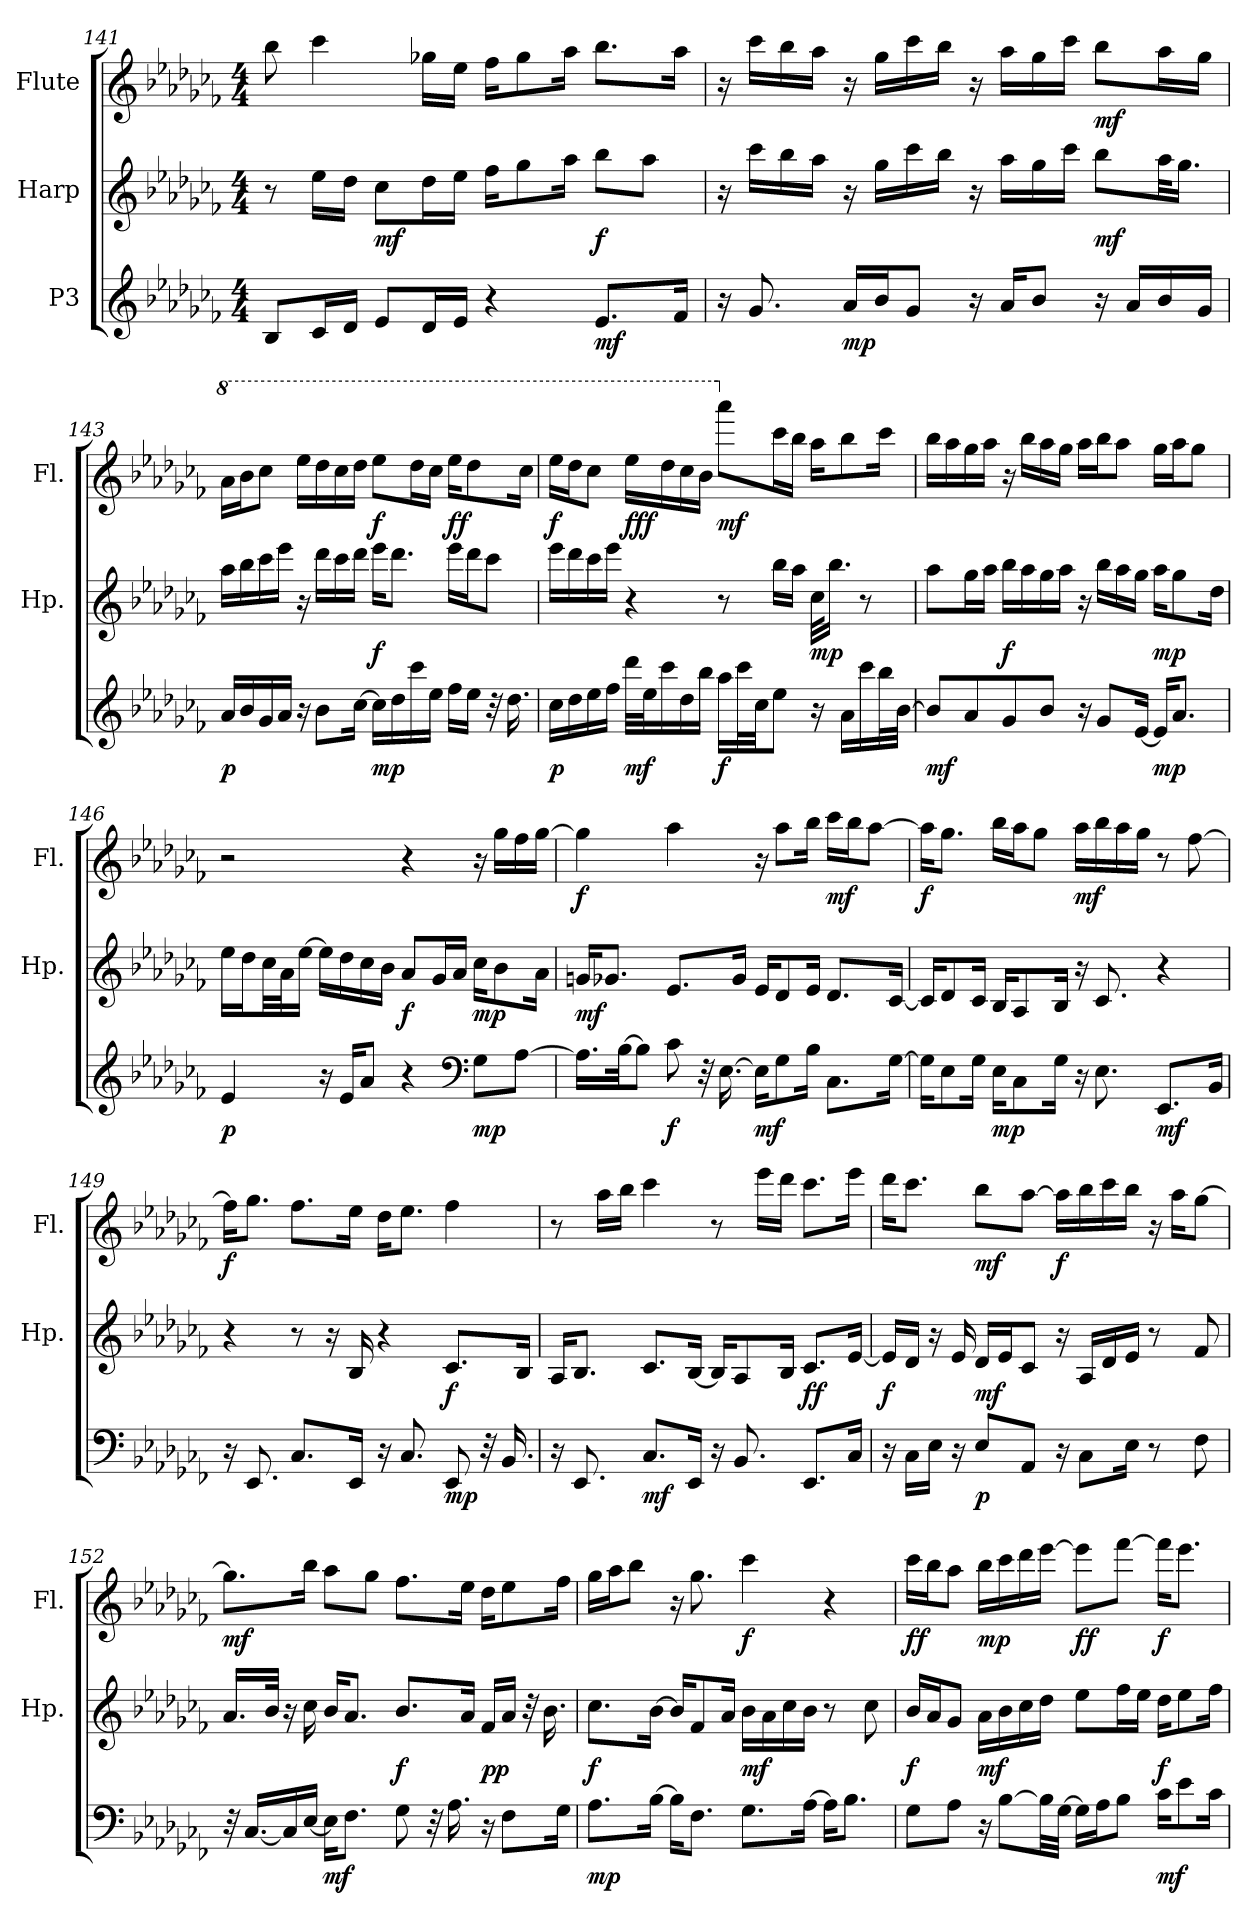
**kern	**dynam	**kern	**dynam	**kern	**dynam
*part3	*part3	*part2	*part2	*part1	*part1
*staff3	*staff3	*staff2	*staff2	*staff1	*staff1
*I"P3	*	*I"Harp	*	*I"Flute	*
*	*	*I'Hp.	*	*I'Fl.	*
*clefG2	*	*clefG2	*	*clefG2	*
*k[b-e-a-d-g-c-f-]	*	*k[b-e-a-d-g-c-f-]	*	*k[b-e-a-d-g-c-f-]	*
*C-:	*	*C-:	*	*C-:	*
*M4/4	*	*M4/4	*	*M4/4	*
=141	=141	=141	=141	=141	=141
8B-i/L	.	8r	.	8bb-i\	.
16c-i/L	.	16ee-i\LL	.	4ccc-i\	.
16d-i/JJ	.	16dd-i\JJ	.	.	.
8e-i/L	.	8cc-i\L	mf	.	.
16d-i/L	.	16dd-i\L	.	16gg-Xi\LL	.
16e-i/JJ	.	16ee-i\JJ	.	16ee-i\JJ	.
4r	.	16ff-i\KL	.	16ff-i\KL	.
.	.	8gg-i\	.	8gg-i\	.
.	.	16aa-i\Jk	.	16aa-i\Jk	.
8.e-i/L	mf	8bb-i\L	f	8.bb-i\L	.
.	.	8aa-i\J	.	.	.
16f-i/Jk	.	.	.	16aa-i\Jk	.
=142	=142	=142	=142	=142	=142
16r	.	16r	.	16r	.
8.g-i/	.	16ccc-i\LL	.	16ccc-i\LL	.
.	.	16bb-i\	.	16bb-i\	.
.	.	16aa-i\JJ	.	16aa-i\JJ	.
16a-i/LL	mp	16r	.	16r	.
16b-i/J	.	16gg-i\LL	.	16gg-i\LL	.
8g-i/J	.	16ccc-i\	.	16ccc-i\	.
.	.	16bb-i\JJ	.	16bb-i\JJ	.
16r	.	16r	.	16r	.
16a-i/KL	.	16aa-i\LL	.	16aa-i\LL	.
8b-i/J	.	16gg-i\	.	16gg-i\	.
.	.	16ccc-i\JJ	.	16ccc-i\JJ	.
16r	.	8bb-i\L	mf	8bb-i\L	mf
16a-i/LL	.	.	.	.	.
16b-i/	.	32aa-i\KL	.	16aa-i\L	.
.	.	16.gg-i\JJ	.	.	.
16g-i/JJ	.	.	.	16gg-i\JJ	.
!!LO:LB:g=z
=143	=143	=143	=143	=143	=143
*	*	*	*	*8va	*
16a-i/LL	p	16aa-i\LL	.	16aa-i\LL	.
16b-i/	.	16bb-i\	.	16bb-i\J	.
16g-i/	.	16ccc-i\	.	8ccc-i\J	.
16a-i/JJ	.	16eee-i\JJ	.	.	.
16r	.	16r	.	16eee-i\LL	.
8b-i\L	.	16ddd-i\LL	.	16ddd-i\	.
.	.	16ccc-i\	.	16ccc-i\	.
[16cc-i\Jk	.	16ddd-i\JJ	.	16ddd-i\JJ	.
16cc-i\LL]	mp	16eee-i\KL	f	8eee-i\L	f
16dd-i\	.	8.ddd-i\J	.	.	.
16ccc-i\	.	.	.	16ddd-i\L	.
16ee-i\JJ	.	.	.	16ccc-i\JJ	.
16ff-i\LL	.	16eee-i\LL	.	16eee-i\KL	ff
16ee-i\JJ	.	16ddd-i\J	.	8ddd-i\	.
32r	.	8ccc-i\J	.	.	.
16.dd-i\	.	.	.	.	.
.	.	.	.	16ccc-i\Jk	.
=144	=144	=144	=144	=144	=144
16cc-i\LL	p	16eee-i\LL	.	16eee-i\LL	f
16dd-i\	.	16ddd-i\	.	16ddd-i\J	.
16ee-i\	.	16ccc-i\	.	8ccc-i\J	.
16ff-i\JJ	.	16eee-i\JJ	.	.	.
32ddd-i\LLL	mf	4r	.	16eee-i\LL	fff
32ee-i\J	.	.	.	.	.
16ccc-i\	.	.	.	16ddd-i\	.
16dd-i\	.	.	.	16ccc-i\	.
16bb-i\JJ	.	.	.	16bb-i\JJ	.
*	*	*	*	*X8va	*
16aa-i\LL	f	8r	.	8aaa-i\L	mf
32ccc-i\L	.	.	.	.	.
32cc-i\JJ	.	.	.	.	.
8ee-i\J	.	16bb-i\LL	.	16ccc-i\L	.
.	.	16aa-i\JJ	.	16bb-i\JJ	.
16r	.	32cc-i\KLL	mp	16aa-i\KL	.
.	.	16.bb-i\JJ	.	.	.
16a-i\LL	.	.	.	8bb-i\	.
16ccc-i\	.	8r	.	.	.
32bb-i\L	.	.	.	16ccc-i\Jk	.
[32b-i\JJJ	.	.	.	.	.
!!LO:LB:g=z
=145	=145	=145	=145	=145	=145
8b-i/L]	mf	8aa-i\L	.	16bb-i\LL	.
.	.	.	.	16aa-i\	.
8a-i/	.	16gg-i\L	.	16gg-i\	.
.	.	16aa-i\JJ	.	16aa-i\JJ	.
8g-i/	.	16bb-i\LL	f	16r	.
.	.	16aa-i\	.	16bb-i\LL	.
8b-i/J	.	16gg-i\	.	16aa-i\	.
.	.	16aa-i\JJ	.	16gg-i\JJ	.
16r	.	16r	.	16aa-i\LL	.
8g-i/L	.	16bb-i\LL	.	16bb-i\J	.
.	.	16aa-i\	.	8aa-i\J	.
[16e-i/Jk	.	16gg-i\JJ	.	.	.
16e-i/KL]	mp	16aa-i\KL	mp	16gg-i\LL	.
8.a-i/J	.	8gg-i\	.	16aa-i\J	.
.	.	.	.	8gg-i\J	.
.	.	16dd-i\Jk	.	.	.
=146	=146	=146	=146	=146	=146
4e-i/	p	16ee-i\LL	.	2r	.
.	.	16dd-i\J	.	.	.
.	.	32cc-i\LL	.	.	.
.	.	32a-i\J	.	.	.
.	.	[16ee-i\JJ	.	.	.
16r	.	16ee-i\LL]	.	.	.
16e-i/KL	.	16dd-i\	.	.	.
8a-i/J	.	16cc-i\	.	.	.
.	.	16b-i\JJ	.	.	.
4r	.	8a-i/L	f	4r	.
.	.	16g-i/L	.	.	.
.	.	16a-i/JJ	.	.	.
*clefF4	*	*	*	*	*
8G-i\L	mp	16cc-i\KL	mp	16r	.
.	.	8b-i\	.	16gg-i\LL	.
[8A-i\J	.	.	.	16ff-i\	.
.	.	16a-i\Jk	.	[16gg-i\JJ	.
!!LO:PB:g=z
=147	=147	=147	=147	=147	=147
16.A-i\LL]	.	16gni/KL	mf	4gg-i\]	f
.	.	8.g-Xi/J	.	.	.
[32B-i\Jk	.	.	.	.	.
8B-i\J]	.	.	.	.	.
8c-i\	f	8.e-i/L	.	4aa-i\	.
32r	.	.	.	.	.
[16.E-i\	.	.	.	.	.
.	.	16g-i/Jk	.	.	.
16E-i\KL]	mf	16e-i/KL	.	16r	.
8G-i\	.	8d-i/	.	8aa-i\L	.
16B-i\Jk	.	16e-i/Jk	.	16bb-i\Jk	.
8.C-i\L	.	8.d-i/L	.	16ccc-i\LL	mf
.	.	.	.	16bb-i\J	.
.	.	.	.	[8aa-i\J	.
[16G-i\Jk	.	[16c-i/Jk	.	.	.
=148	=148	=148	=148	=148	=148
16G-i\KL]	.	16c-i/KL]	.	16aa-i\KL]	f
8E-i\	.	8d-i/	.	8.gg-i\J	.
16G-i\Jk	.	16c-i/Jk	.	.	.
16E-i\KL	mp	16B-i/KL	.	16bb-i\LL	.
8C-i\	.	8A-i/	.	16aa-i\J	.
.	.	.	.	8gg-i\J	.
16G-i\Jk	.	16B-i/Jk	.	.	.
16r	.	16r	.	16aa-i\LL	mf
8.E-i\	.	8.c-i/	.	16bb-i\	.
.	.	.	.	16aa-i\	.
.	.	.	.	16gg-i\JJ	.
8.EE-i/L	mf	4r	.	8r	.
.	.	.	.	[8ff-i\	.
16BB-i/Jk	.	.	.	.	.
=149	=149	=149	=149	=149	=149
16r	.	4r	.	16ff-i\KL]	f
8.EE-i/	.	.	.	8.gg-i\J	.
8.C-i/L	.	8r	.	8.ff-i\L	.
.	.	16r	.	.	.
16EE-i/Jk	.	16B-i/	.	16ee-i\Jk	.
16r	.	4r	.	16dd-i\KL	.
8.C-i/	.	.	.	8.ee-i\J	.
8EE-i/	mp	8.c-i/L	f	4ff-i\	.
32r	.	.	.	.	.
16.BB-i/	.	.	.	.	.
.	.	16B-i/Jk	.	.	.
!!LO:LB:g=z
=150	=150	=150	=150	=150	=150
16r	.	16A-i/KL	.	8r	.
8.EE-i/	.	8.B-i/J	.	.	.
.	.	.	.	16aa-i\LL	.
.	.	.	.	16bb-i\JJ	.
8.C-i/L	mf	8.c-i/L	.	4ccc-i\	.
16EE-i/Jk	.	[16B-i/Jk	.	.	.
16r	.	16B-i/KL]	.	8r	.
8.BB-i/	.	8A-i/	.	.	.
.	.	.	.	16eee-i\LL	.
.	.	16B-i/Jk	.	16ddd-i\JJ	.
8.EE-i/L	.	8.c-i/L	ff	8.ccc-i\L	.
16C-i/Jk	.	[16e-i/Jk	.	16eee-i\Jk	.
=151	=151	=151	=151	=151	=151
16r	.	16e-i/LL]	f	16ddd-i\KL	.
16C-i\LL	.	16d-i/JJ	.	8.ccc-i\J	.
16E-i\JJ	.	16r	.	.	.
16r	.	16e-i/	.	.	.
8E-i/L	p	16d-i/LL	mf	8bb-i\L	mf
.	.	16e-i/J	.	.	.
8AA-i/J	.	8c-i/J	.	[8aa-i\J	.
16r	.	16r	.	16aa-i\LL]	f
8C-i\L	.	16A-i/LL	.	16bb-i\	.
.	.	16d-i/	.	16ccc-i\	.
16E-i\Jk	.	16e-i/JJ	.	16bb-i\JJ	.
8r	.	8r	.	16r	.
.	.	.	.	16aa-i\KL	.
8F-i\	.	8f-i/	.	[8gg-i\J	.
!!LO:LB:g=z
=152	=152	=152	=152	=152	=152
32r	.	16.a-i/LL	.	8.gg-i\L]	mf
[16.C-i/LL	.	.	.	.	.
.	.	32b-i/JJk	.	.	.
16C-i/]	.	16r	.	.	.
[16E-i/JJ	.	16cc-i\	.	16bb-i\Jk	.
16E-i\KL]	mf	16b-i/KL	.	8aa-i\L	.
8.F-i\J	.	8.a-i/J	.	.	.
.	.	.	.	8gg-i\J	.
8G-i\	.	8.b-i/L	f	8.ff-i\L	.
32r	.	.	.	.	.
16.A-i\	.	.	.	.	.
.	.	16a-i/Jk	.	16ee-i\Jk	.
16r	.	16f-i/LL	pp	16dd-i\KL	.
8F-i\L	.	16a-i/JJ	.	8ee-i\	.
.	.	32r	.	.	.
.	.	16.b-i\	.	.	.
16G-i\Jk	.	.	.	16ff-i\Jk	.
=153	=153	=153	=153	=153	=153
8.A-i\L	mp	8.cc-i\L	f	16gg-i\LL	.
.	.	.	.	16aa-i\J	.
.	.	.	.	8bb-i\J	.
[16B-i\Jk	.	[16b-i\Jk	.	.	.
16B-i\KL]	.	16b-i/KL]	.	16r	.
8.F-i\J	.	8f-i/	.	8.gg-i\	.
.	.	16a-i/Jk	.	.	.
8.G-i\L	.	16b-i\LL	mf	4ccc-i\	f
.	.	16a-i\	.	.	.
.	.	16cc-i\	.	.	.
[16A-i\Jk	.	16b-i\JJ	.	.	.
16A-i\KL]	.	8r	.	4r	.
8.B-i\J	.	.	.	.	.
.	.	8cc-i\	.	.	.
!!LO:LB:g=z
=154	=154	=154	=154	=154	=154
8G-i\L	.	16b-i/LL	f	16ccc-i\LL	ff
.	.	16a-i/J	.	16bb-i\J	.
8A-i\J	.	8g-i/J	.	8aa-i\J	.
16r	.	16a-i\LL	mf	16bb-i\LL	mp
[8B-i\L	.	16b-i\	.	16ccc-i\	.
.	.	16cc-i\	.	16ddd-i\	.
32B-i\LL]	.	16dd-i\JJ	.	[16eee-i\JJ	.
[32G-i\JJJ	.	.	.	.	.
16G-i\LL]	.	8ee-i\L	.	8eee-i\L]	ff
16A-i\J	.	.	.	.	.
8B-i\J	.	16ff-i\L	.	[8fff-i\J	.
.	.	16ee-i\JJ	.	.	.
16c-i\KL	mf	16dd-i\KL	f	16fff-i\KL]	f
8e-i\	.	8ee-i\	.	8.eee-i\J	.
16c-i\Jk	.	16ff-i\Jk	.	.	.
=	=	=	=	=	=
*-	*-	*-	*-	*-	*-
